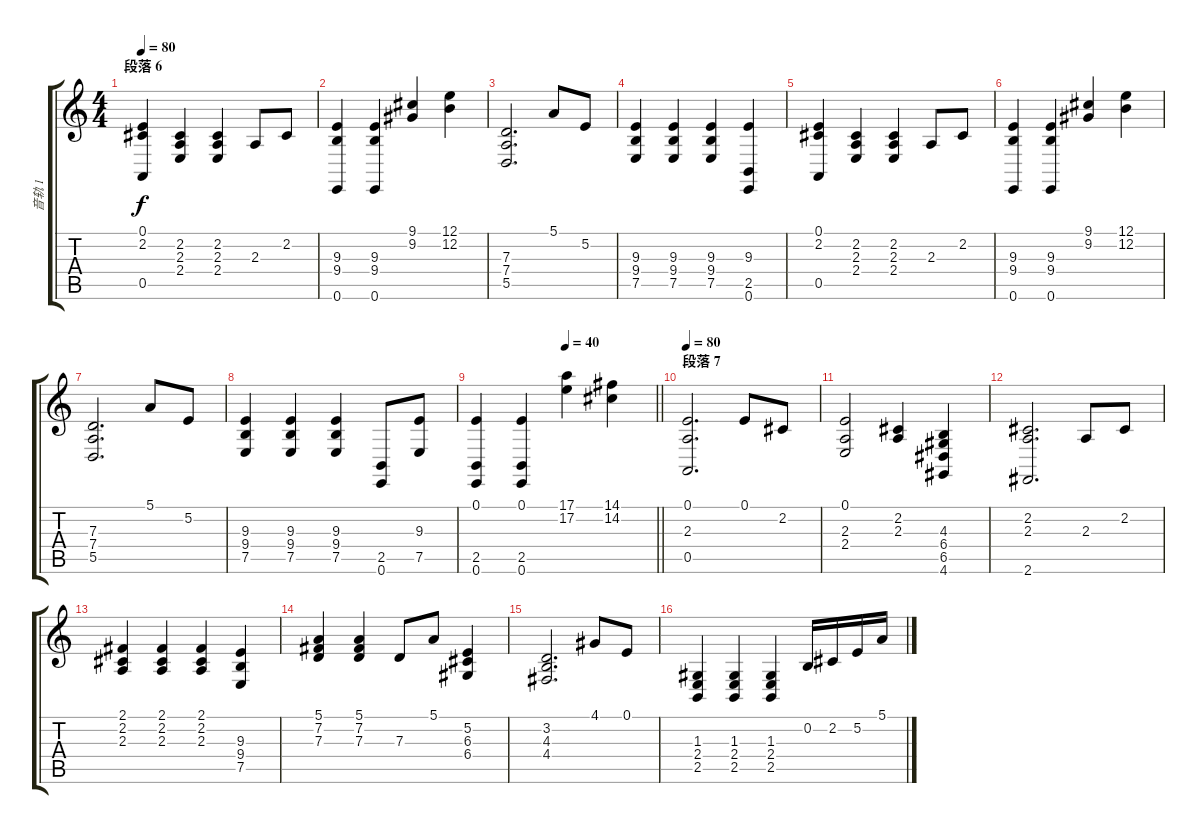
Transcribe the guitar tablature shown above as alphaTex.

\track ("音轨 1" "音轨 1") {instrument acousticgrandpiano}
\staff {score tabs}
\tuning (E4 B3 G3 D3 A2 E2) {hide}
\ts (4 4)
\section ("" "段落 6")
\tempo 80
\clef g2
\ks c
(0.1 2.2 0.5).4{dy f} (2.2 2.3 2.4).4 (2.2 2.3 2.4).4 2.3.8 2.2.8 |
(9.3 9.4 0.6).4 (9.3 9.4 0.6).4 (9.1 9.2).4 (12.1 12.2).4 |
(7.3 7.4 5.5).2{d} 5.1.8 5.2.8 |
(9.3 9.4 7.5).4 (9.3 9.4 7.5).4 (9.3 9.4 7.5).4 (9.3 2.5 0.6).4 |
(0.1 2.2 0.5).4 (2.2 2.3 2.4).4 (2.2 2.3 2.4).4 2.3.8 2.2.8 |
(9.3 9.4 0.6).4 (9.3 9.4 0.6).4 (9.1 9.2).4 (12.1 12.2).4 |
(7.3 7.4 5.5).2{d} 5.1.8 5.2.8 |
(9.3 9.4 7.5).4 (9.3 9.4 7.5).4 (9.3 9.4 7.5).4 (2.5 0.6).8 (9.3 7.5).8 |
\tempo (40 0.5)
\barLineRight lightlight
(0.1 2.5 0.6).4 (0.1 2.5 0.6).4 (17.1 17.2).4 (14.1 14.2).4 |
\section ("" "段落 7")
\tempo 80
(0.1 2.3 0.5).2{d} 0.1.8 2.2.8 |
(0.1 2.3 2.4).2 (2.2 2.3).4 (4.3 6.4 6.5 4.6).4 |
(2.2 2.3 2.6).2{d} 2.3.8 2.2.8 |
(2.1 2.2 2.3).4 (2.1 2.2 2.3).4 (2.1 2.2 2.3).4 (9.3 9.4 7.5).4 |
(5.1 7.2 7.3).4 (5.1 7.2 7.3).4 7.3.8 5.1.8 (5.2 6.3 6.4).4 |
(3.2 4.3 4.4).2{d} 4.1.8 0.1.8 |
(1.3 2.4 2.5).4 (1.3 2.4 2.5).4 (1.3 2.4 2.5).4 0.2.16 2.2.16 5.2.16 5.1.16
